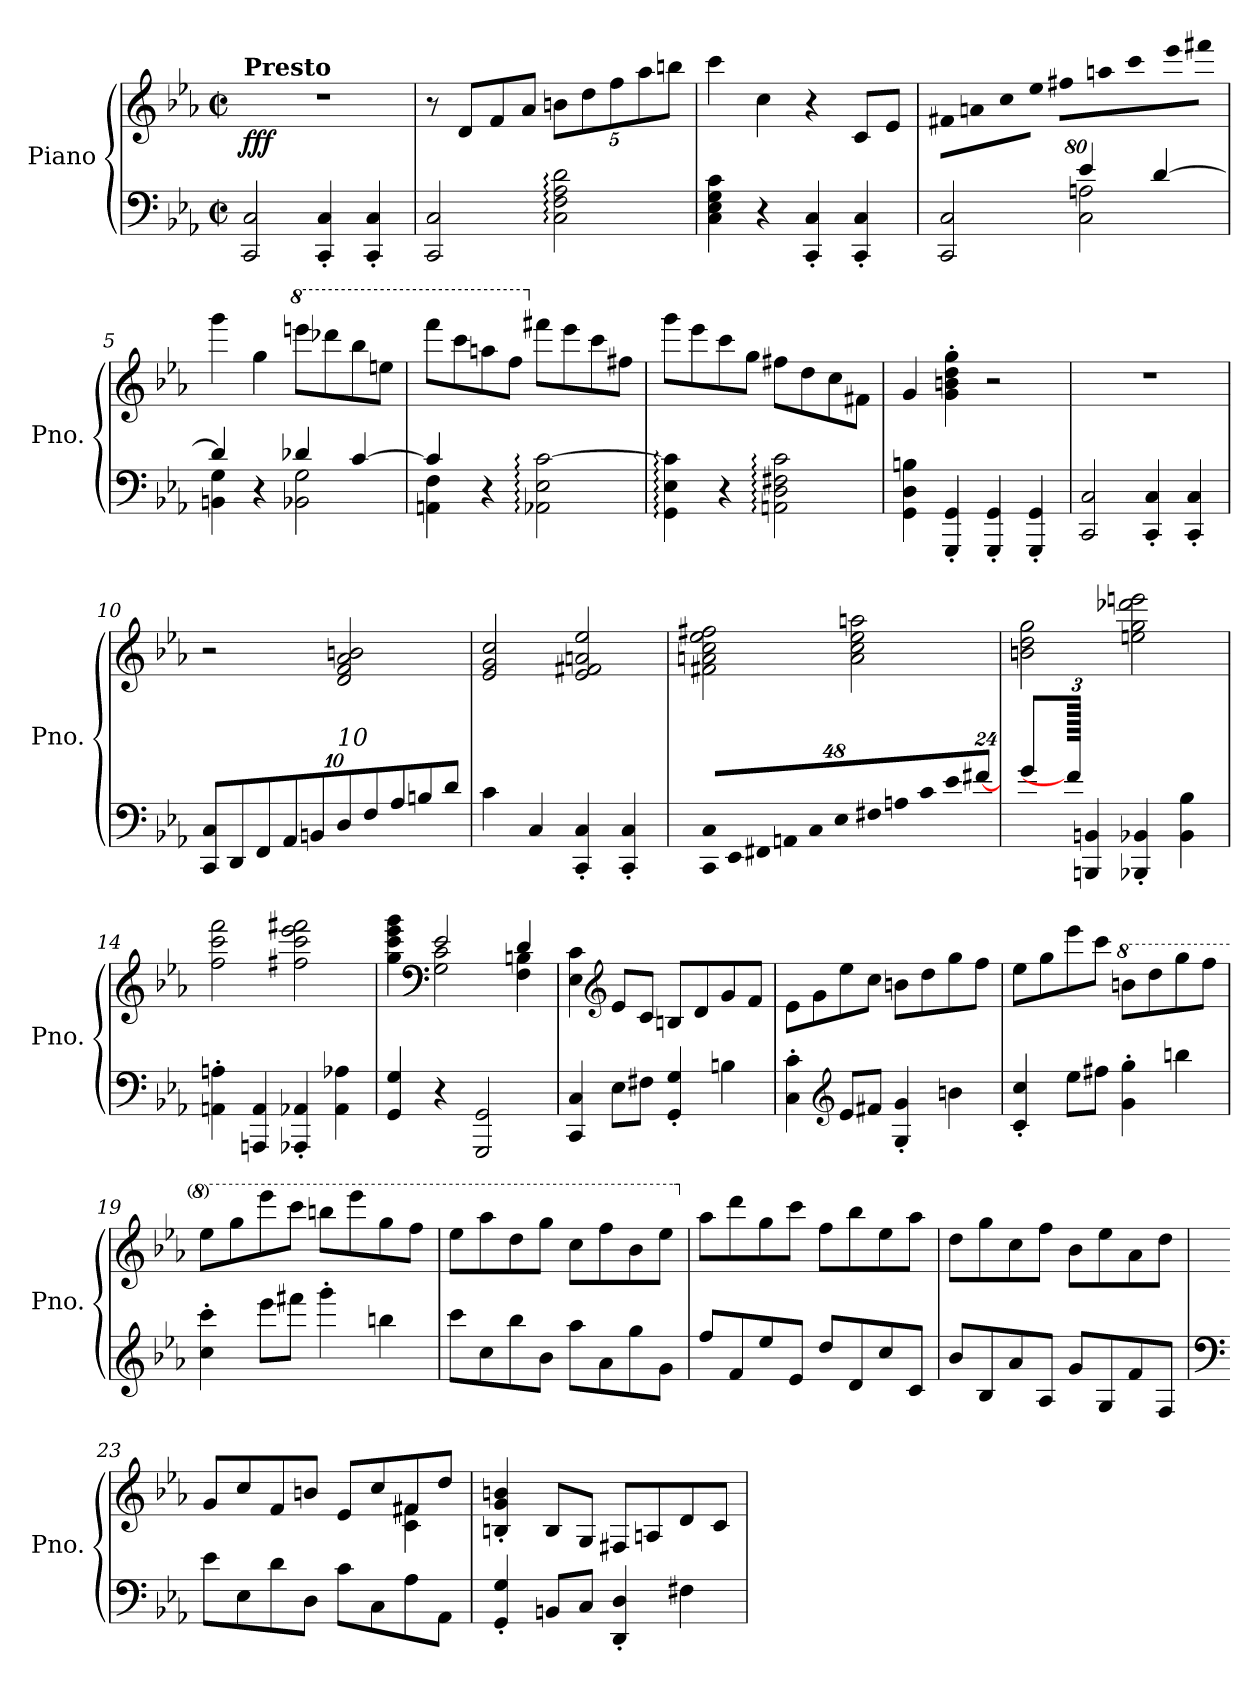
**kern	**kern	**dynam
*part1	*part1	*part1
*staff2	*staff1	*staff1/2
*I"Piano	*	*
*I'Pno.	*	*
*clefF4	*clefG2	*
*k[b-e-a-]	*k[b-e-a-]	*
*M2/2	*M2/2	*
*met(c|)	*met(c|)	*
=1	=1	=1
!	!LO:TX:a:B:t=Presto	!
!	!	!LO:DY:b
2CC/ 2C/	1r	fff
4CC/' 4C/'	.	.
4CC/' 4C/'	.	.
=2	=2	=2
2CC/ 2C/	8r	.
.	8d/L	.
.	8f/	.
.	8a-/J	.
*	*Xbrackettup	*
2C\: 2F\: 2A-\: 2d\:	10bn\L	.
.	10dd\	.
.	10ff\	.
.	10aa-\	.
.	10bbn\J	.
=3	=3	=3
4C\ 4E-\ 4G\ 4c\	4ccc\	.
4r	4cc\	.
4CC/' 4C/'	4r	.
4CC/' 4C/'	8c/L	.
.	8e-/J	.
=4	=4	=4
*^	*	*
!	!	!LO:N:vis=8	!
2CC/ 2C/	2ryy	640%71f#X\L	.
!	!	!LO:N:vis=8	!
.	.	640%71an\	.
!	!	!LO:N:vis=8	!
.	.	640%71cc\	.
!	!	!LO:N:vis=8	!
.	.	640%71ee-\J	.
!	!	!LO:N:vis=8	!
.	.	640%71ff#X\L	.
4e-/	2C\ 2An\	.	.
!	!	!LO:N:vis=8	!
.	.	640%71aan\	.
!	!	!LO:N:vis=8	!
.	.	640%71ccc\	.
[4d/	.	.	.
!	!	!LO:N:vis=8	!
.	.	640%71eee-\	.
!	!	!LO:N:vis=8	!
.	.	640%71fff#X\J	.
.	.	640ryy	.
=5	=5	=5	=5
4d/]	4BBn\ 4G\	4ggg\	.
4r	4ryy	4gg\	.
*	*	*8va	*
4d-X/	2BB-X\ 2G\	8eeeen\L	.
.	.	8dddd-X\	.
[4c/	.	8bbb-\	.
.	.	8eeen\J	.
=6	=6	=6	=6
4c/]	4AAn\ 4F\	8ffff\L	.
.	.	8cccc\	.
4r	4ryy	8aaan\	.
.	.	8fff\J	.
*	*	*X8va	*
2AA-X\: 2E-\: [2c\:	2ryy	8fff#X\L	.
.	.	8eee-\	.
.	.	8ccc\	.
.	.	8ff#X\J	.
*v	*v	*	*
!!LO:LB:g=z
=7	=7	=7
4GG\: 4E-\: 4c\]:	8ggg\L	.
.	8eee-\	.
4r	8ccc\	.
.	8gg\J	.
2AAn\: 2D\: 2F#X\: 2c\:	8ff#X\L	.
.	8dd\	.
.	8cc\	.
.	8f#X\J	.
=8	=8	=8
4GG\ 4D\ 4Bn\	4g/	.
4GGG/' 4GG/'	4g\' 4bn\' 4dd\' 4gg\'	.
4GGG/' 4GG/'	2r	.
4GGG/' 4GG/'	.	.
=9	=9	=9
2CC/ 2C/	1r	.
4CC/' 4C/'	.	.
4CC/' 4C/'	.	.
=10	=10	=10
*Xbrackettup	*	*
10CC/ 10C/L	2r	.
10DD/	.	.
10FF/	.	.
10AA-/	.	.
10BBn/	.	.
!LO:TX:a:i:t=10	!	!
10D/	2d/ 2f/ 2a-/ 2bn/	.
10F/	.	.
10A-/	.	.
10Bn/	.	.
10d/J	.	.
=11	=11	=11
4c\	2e-/ 2g/ 2cc/	.
4C/	.	.
4CC/' 4C/'	2e-/ 2f#X/ 2an/ 2ee-/	.
4CC/' 4C/'	.	.
=12	=12	=12
!LO:N:vis=8	!	!
384%35CC/ 384%35C/L	2f#X\ 2an\ 2cc\ 2ee-\ 2ff#X\	.
!LO:N:vis=8	!	!
384%35EE-/	.	.
!LO:N:vis=8	!	!
384%35FF#X/	.	.
!LO:N:vis=8	!	!
384%35AAn/	.	.
!LO:N:vis=8	!	!
384%35C/	.	.
!LO:N:vis=8	!	!
384%35E-/	.	.
.	2a\ 2cc\ 2ee-\ 2aan\	.
!LO:N:vis=8	!	!
384%35F#X/	.	.
!LO:N:vis=8	!	!
384%35An/	.	.
!LO:N:vis=8	!	!
384%35c/	.	.
!LO:N:vis=8	!	!
384%35e-/	.	.
[192%17f#X/J	.	.
!!LO:LB:g=z
=13	=13	=13
4g\	2bn\ 2dd\ 2gg\	.
384f#/J]	.	.
4BBBn/ 4BBn/	.	.
.	2een\ 2gg\ 2ddd-X\ 2eeen\	.
4BBB-X/' 4BB-X/'	.	.
4BB-\ 4B-\	.	.
.	384ryy	.
=14	=14	=14
4AAn\' 4An\'	2ff\ 2ccc\ 2fff\	.
4AAAn/ 4AA/	.	.
4AAA-X/' 4AA-X/'	2ff#X\ 2ccc\ 2eee-\ 2fff#X\	.
4AA-\ 4A-X\	.	.
=15	=15	=15
*	*^	*
4GG/ 4G/	4gg\ 4ccc\ 4eee-\ 4ggg\	4ryy	.
*	*clefF4	*	*
4r	2e-/	2G\ 2c\	.
2GGG/ 2GG/	.	.	.
.	4d/	4F\ 4Bn\	.
*	*v	*v	*
=16	=16	=16
4CC/ 4C/	4E-\ 4c\	.
*	*clefG2	*
8E-\L	8e-/L	.
8F#X\J	8c/J	.
4GG/' 4G/'	8Bn/L	.
.	8d/	.
4Bn\	8g/	.
.	8f/J	.
=17	=17	=17
4C\' 4c\'	8e-\L	.
.	8g\	.
*clefG2	*	*
8e-/L	8ee-\	.
8f#X/J	8cc\J	.
4G/' 4g/'	8bn\L	.
.	8dd\	.
4bn\	8gg\	.
.	8ff\J	.
=18	=18	=18
4c/' 4cc/'	8ee-\L	.
.	8gg\	.
8ee-\L	8eee-\	.
8ff#X\J	8ccc\J	.
*	*8va	*
4g\' 4gg\'	8bbn\L	.
.	8ddd\	.
4bbn\	8ggg\	.
.	8fff\J	.
!!LO:LB:g=z
=19	=19	=19
4cc\' 4ccc\'	8eee-\L	.
.	8ggg\	.
8eee-\L	8eeee-\	.
8fff#X\J	8cccc\J	.
4ggg'\	8bbbn\L	.
.	8eeee-\	.
4bbn\	8ggg\	.
.	8fff\J	.
=20	=20	=20
8ccc\L	8eee-\L	.
8cc\	8aaa-\	.
8bb-\	8ddd\	.
8b-\J	8ggg\J	.
8aa-\L	8ccc\L	.
8a-\	8fff\	.
8gg\	8bb-\	.
8g\J	8eee-\J	.
=21	=21	=21
*	*X8va	*
8ff/L	8aa-\L	.
8f/	8ddd\	.
8ee-/	8gg\	.
8e-/J	8ccc\J	.
8dd/L	8ff\L	.
8d/	8bb-\	.
8cc/	8ee-\	.
8c/J	8aa-\J	.
=22	=22	=22
8b-/L	8dd\L	.
8B-/	8gg\	.
8a-/	8cc\	.
8A-/J	8ff\J	.
8g/L	8b-\L	.
8G/	8ee-\	.
8f/	8a-\	.
8F/J	8dd\J	.
=23	=23	=23
*clefF4	*	*
*	*^	*
8e-\L	8g/L	2.ryy	.
8E-\	8cc/	.	.
8d\	8f/	.	.
8D\J	8bn/J	.	.
8c\L	8e-/L	.	.
8C\	8cc/	.	.
8A-\	8f#X/	4c\ 4f#\	.
8AA-\J	8dd/J	.	.
*	*v	*v	*
=24	=24	=24
4GG/' 4G/'	4Bn/' 4g/' 4bn/'	.
8BBn/L	8B/L	.
8C/J	8G/J	.
4DD/' 4D/'	8F#X/L	.
.	8An/	.
4F#X\	8d/	.
.	8c/J	.
=	=	=
*-	*-	*-
